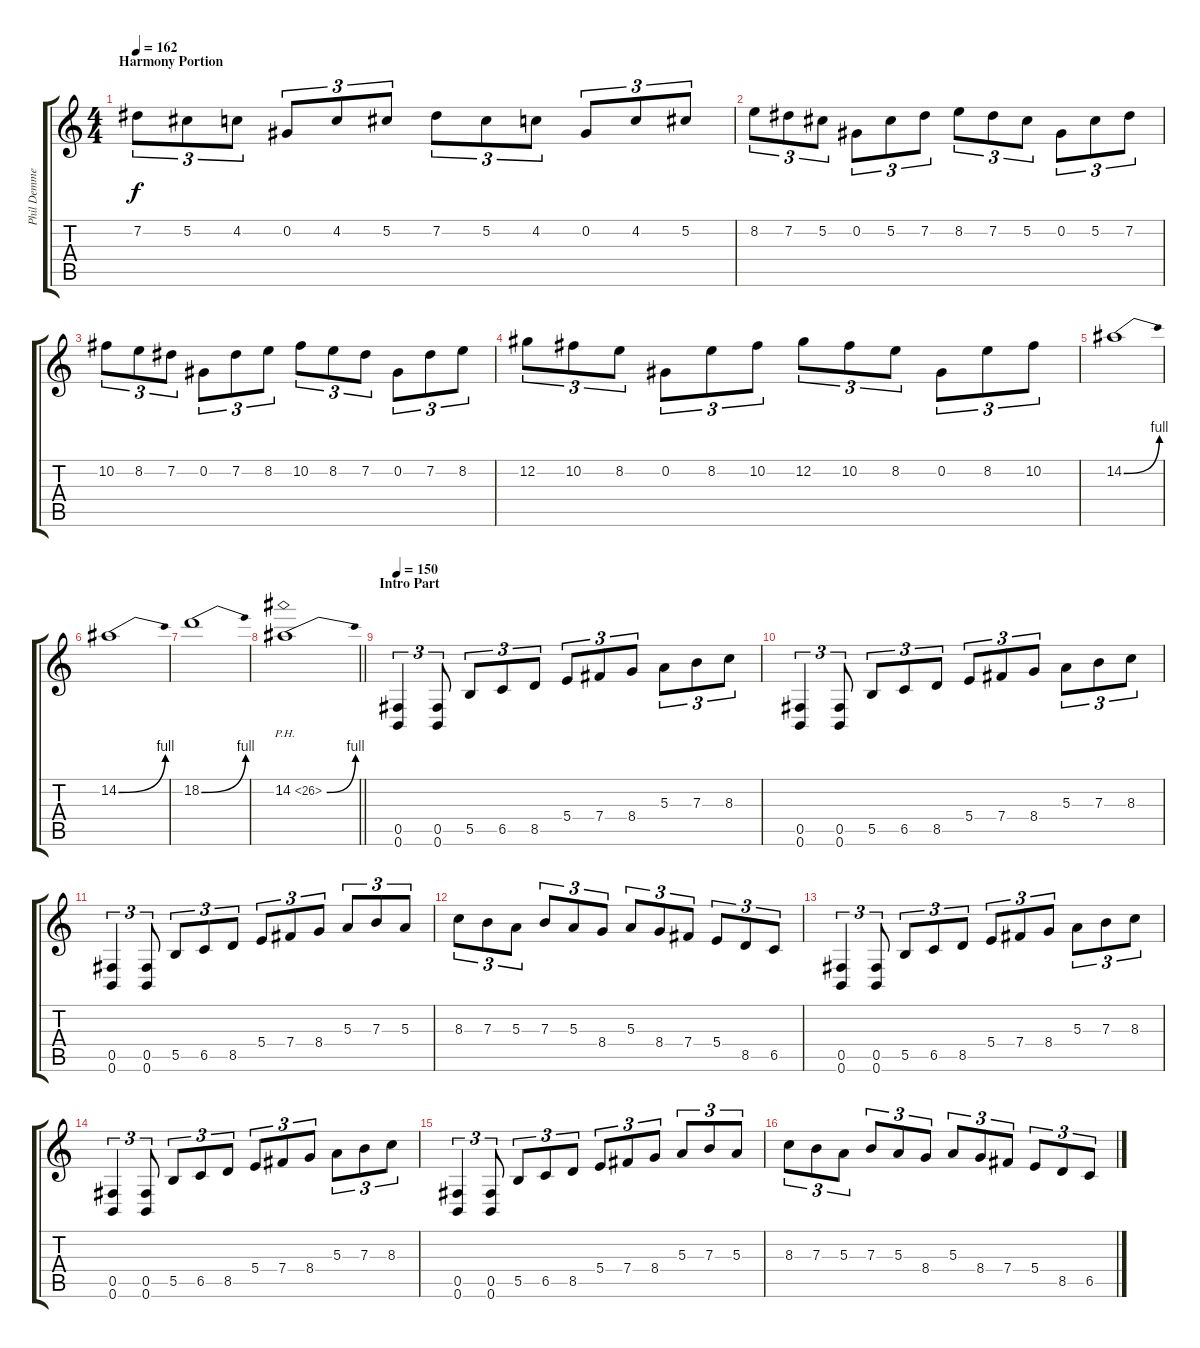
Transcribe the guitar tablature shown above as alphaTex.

\track ("Phil Demmel" "Phil Demme") {instrument distortionguitar}
\staff {score tabs}
\tuning (Db4 Ab3 E3 B2 Gb2 B1) {hide}
\ts (4 4)
\section ("" "Harmony Portion")
\tempo 162
\clef g2
\ks c
7.2.8{tu (3 2) dy f balance 2} 5.2.8{tu (3 2)} 4.2.8{tu (3 2)} 0.2.8{tu (3 2)} 4.2.8{tu (3 2)} 5.2.8{tu (3 2)} 7.2.8{tu (3 2)} 5.2.8{tu (3 2)} 4.2.8{tu (3 2)} 0.2.8{tu (3 2)} 4.2.8{tu (3 2)} 5.2.8{tu (3 2)} |
8.2.8{tu (3 2)} 7.2.8{tu (3 2)} 5.2.8{tu (3 2)} 0.2.8{tu (3 2)} 5.2.8{tu (3 2)} 7.2.8{tu (3 2)} 8.2.8{tu (3 2)} 7.2.8{tu (3 2)} 5.2.8{tu (3 2)} 0.2.8{tu (3 2)} 5.2.8{tu (3 2)} 7.2.8{tu (3 2)} |
10.2.8{tu (3 2)} 8.2.8{tu (3 2)} 7.2.8{tu (3 2)} 0.2.8{tu (3 2)} 7.2.8{tu (3 2)} 8.2.8{tu (3 2)} 10.2.8{tu (3 2)} 8.2.8{tu (3 2)} 7.2.8{tu (3 2)} 0.2.8{tu (3 2)} 7.2.8{tu (3 2)} 8.2.8{tu (3 2)} |
12.2.8{tu (3 2)} 10.2.8{tu (3 2)} 8.2.8{tu (3 2)} 0.2.8{tu (3 2)} 8.2.8{tu (3 2)} 10.2.8{tu (3 2)} 12.2.8{tu (3 2)} 10.2.8{tu (3 2)} 8.2.8{tu (3 2)} 0.2.8{tu (3 2)} 8.2.8{tu (3 2)} 10.2.8{tu (3 2)} |
14.2{be (bend 0 0 60 4)}.1 |
14.2{be (bend 0 0 60 4)}.1 |
18.2{be (bend 0 0 60 4)}.1 |
\barLineRight lightlight
14.2{be (bend 0 0 60 4) ph 12}.1 |
\section ("" "Intro Part")
\tempo 150
(0.5 0.6).4{tu (3 2)} (0.5 0.6).8{tu (3 2)} 5.5.8{tu (3 2)} 6.5.8{tu (3 2)} 8.5.8{tu (3 2)} 5.4.8{tu (3 2)} 7.4.8{tu (3 2)} 8.4.8{tu (3 2)} 5.3.8{tu (3 2)} 7.3.8{tu (3 2)} 8.3.8{tu (3 2)} |
(0.5 0.6).4{tu (3 2)} (0.5 0.6).8{tu (3 2)} 5.5.8{tu (3 2)} 6.5.8{tu (3 2)} 8.5.8{tu (3 2)} 5.4.8{tu (3 2)} 7.4.8{tu (3 2)} 8.4.8{tu (3 2)} 5.3.8{tu (3 2)} 7.3.8{tu (3 2)} 8.3.8{tu (3 2)} |
(0.5 0.6).4{tu (3 2)} (0.5 0.6).8{tu (3 2)} 5.5.8{tu (3 2)} 6.5.8{tu (3 2)} 8.5.8{tu (3 2)} 5.4.8{tu (3 2)} 7.4.8{tu (3 2)} 8.4.8{tu (3 2)} 5.3.8{tu (3 2)} 7.3.8{tu (3 2)} 5.3.8{tu (3 2)} |
8.3.8{tu (3 2)} 7.3.8{tu (3 2)} 5.3.8{tu (3 2)} 7.3.8{tu (3 2)} 5.3.8{tu (3 2)} 8.4.8{tu (3 2)} 5.3.8{tu (3 2)} 8.4.8{tu (3 2)} 7.4.8{tu (3 2)} 5.4.8{tu (3 2)} 8.5.8{tu (3 2)} 6.5.8{tu (3 2)} |
(0.5 0.6).4{tu (3 2)} (0.5 0.6).8{tu (3 2)} 5.5.8{tu (3 2)} 6.5.8{tu (3 2)} 8.5.8{tu (3 2)} 5.4.8{tu (3 2)} 7.4.8{tu (3 2)} 8.4.8{tu (3 2)} 5.3.8{tu (3 2)} 7.3.8{tu (3 2)} 8.3.8{tu (3 2)} |
(0.5 0.6).4{tu (3 2)} (0.5 0.6).8{tu (3 2)} 5.5.8{tu (3 2)} 6.5.8{tu (3 2)} 8.5.8{tu (3 2)} 5.4.8{tu (3 2)} 7.4.8{tu (3 2)} 8.4.8{tu (3 2)} 5.3.8{tu (3 2)} 7.3.8{tu (3 2)} 8.3.8{tu (3 2)} |
(0.5 0.6).4{tu (3 2)} (0.5 0.6).8{tu (3 2)} 5.5.8{tu (3 2)} 6.5.8{tu (3 2)} 8.5.8{tu (3 2)} 5.4.8{tu (3 2)} 7.4.8{tu (3 2)} 8.4.8{tu (3 2)} 5.3.8{tu (3 2)} 7.3.8{tu (3 2)} 5.3.8{tu (3 2)} |
8.3.8{tu (3 2)} 7.3.8{tu (3 2)} 5.3.8{tu (3 2)} 7.3.8{tu (3 2)} 5.3.8{tu (3 2)} 8.4.8{tu (3 2)} 5.3.8{tu (3 2)} 8.4.8{tu (3 2)} 7.4.8{tu (3 2)} 5.4.8{tu (3 2)} 8.5.8{tu (3 2)} 6.5.8{tu (3 2)}
